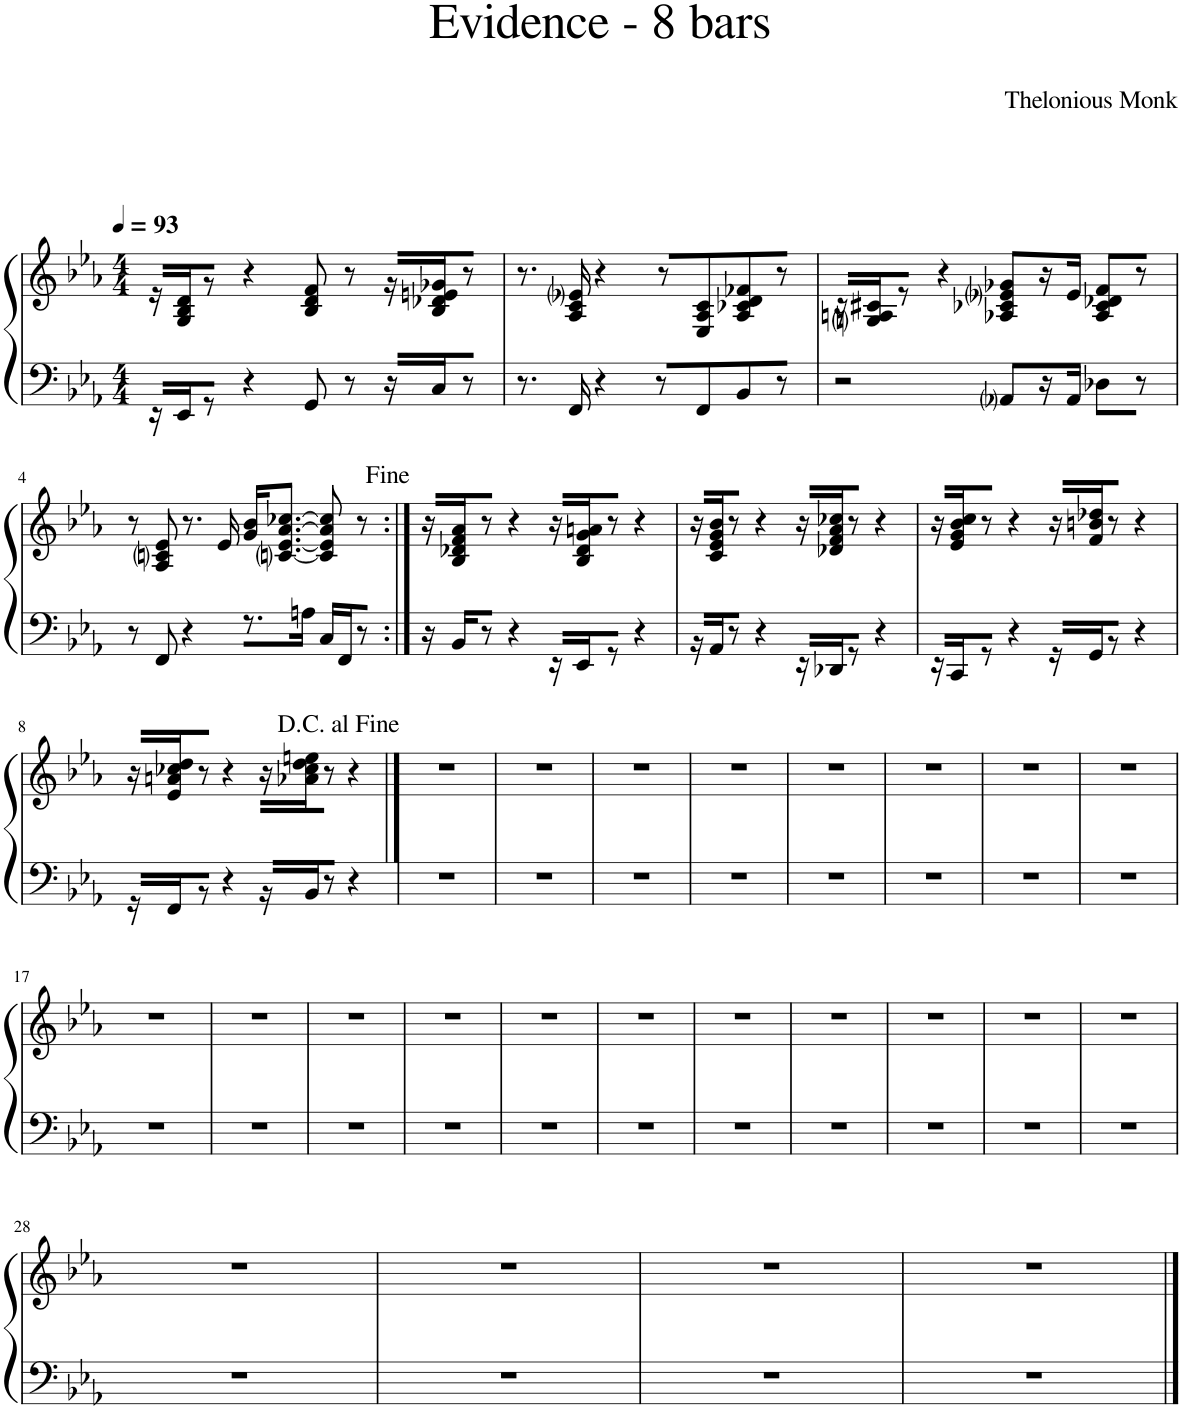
**kern	**kern
*part1	*part1
*staff2	*staff1
*I"Piano	*
*I'Pno.	*
*clefF4	*clefG2
*k[b-e-a-]	*k[b-e-a-]
*M4/4	*M4/4
*MM93	*MM93
=1	=1
16r	16r
16EE-/J	16G/ 16B-/ 16d/J
8r	8r
4r	4r
8GG/	8B-/ 8d/ 8f/
8r	8r
16r	16r
16C/J	16B-/ 16d-X/ 16en/ 16g-X/J
8r	8r
=2	=2
8.r	8.r
16FF/	16A-/ 16c/ 16e-i/
4r	4r
8r	8r
8FF/	8E-/ 8A-/ 8c/
8BB-/	8A-/ 8c-X/ 8d/ 8f-X/
8r	8r
=3	=3
2r	16r
.	16Gni/ 16An/ 16c#X/J
.	8r
.	4r
8AA-i/L	8A-X/ 8c-X/ 8e-i/ 8g-X/L
16r	16r
16AA-/JJ	16e-/JJ
8D-X\L	8A-/ 8c-/ 8d-X/ 8f/L
8r	8r
!!LO:LB:g=z
=4	=4
8r	8r
8FF/	8A-/ 8cni/ 8e-/
4r	8.r
.	16e-/
8.r	16g/ 16b-/KL
.	[8.cni/ [8.e-/ [8.a-/ [8.cc-X/J
16An\Jk	.
16C/LL	8c/] 8e-/] 8a-/] 8cc-/]
16FF/J	.
8r	8r
=5:|!	=5:|!
16r	16r
16BB-/KL	16B-/ 16d-X/ 16f/ 16a-/J
8r	8r
4r	4r
16r	16r
16EE-/J	16B-/ 16d-/ 16g/ 16an/J
8r	8r
4r	4r
=6	=6
16r	16r
16AA-/J	16c/ 16e-/ 16g/ 16b-/J
8r	8r
4r	4r
16r	16r
16DD-X/J	16d-X/ 16f/ 16a-/ 16cc-X/J
8r	8r
4r	4r
=7	=7
16r	16r
16CC/J	16e-/ 16g/ 16b-/ 16cc/J
8r	8r
4r	4r
16r	16r
16GG/J	16f/ 16bn/ 16dd-X/J
8r	8r
4r	4r
!!LO:LB:g=z
=8	=8
16r	16r
16FF/J	16e-/ 16an/ 16cc-X/ 16dd/J
8r	8r
4r	4r
16r	16r
16BB-/J	16a-X\ 16cc-\ 16dd\ 16een\J
8r	8r
4r	4r
==9	==9
1r	1r
=10	=10
1r	1r
=11	=11
1r	1r
=12	=12
1r	1r
=13	=13
1r	1r
=14	=14
1r	1r
=15	=15
1r	1r
=16	=16
1r	1r
!!LO:LB:g=z
=17	=17
1r	1r
=18	=18
1r	1r
=19	=19
1r	1r
=20	=20
1r	1r
=21	=21
1r	1r
=22	=22
1r	1r
=23	=23
1r	1r
=24	=24
1r	1r
=25	=25
1r	1r
=26	=26
1r	1r
=27	=27
1r	1r
!!LO:LB:g=z
=28	=28
1r	1r
=29	=29
1r	1r
=30	=30
1r	1r
=31	=31
1r	1r
==	==
*-	*-
